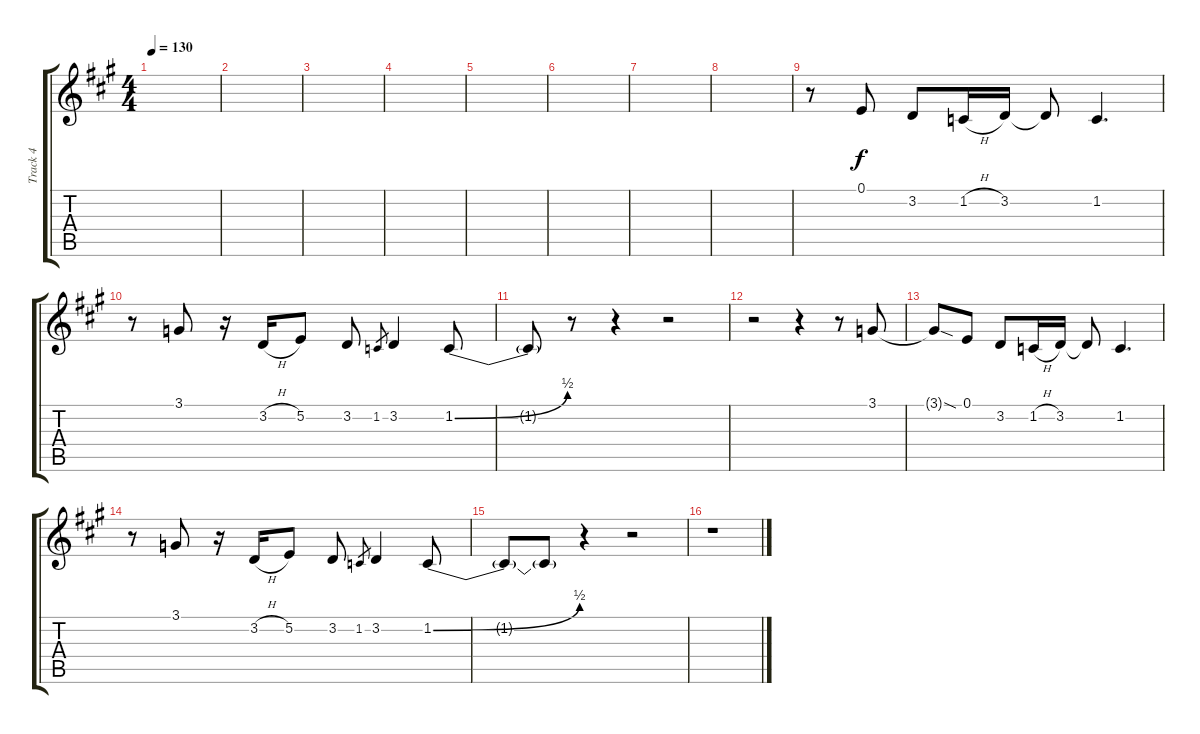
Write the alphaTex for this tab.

\track ("Track 4" "Track 4") {instrument tenorsax}
\staff {score tabs}
\tuning (E4 B3 G3 D3 A2 E2) {hide}
\ts (4 4)
\tempo 130
\clef g2
\ks a
|
|
|
|
|
|
|
|
r.8 0.1.8 3.2.8 1.2{h}.16 3.2.16 3.2{t}.8 1.2.4{d} |
r.8 3.1.8 r.16 3.2{h}.16 5.2.8 3.2.8 1.2.8{gr} 3.2.4 1.2{be (bend 0 0 60 2)}.8 |
1.2{t}.8 r.8 r.4 r.2 |
r.2 r.4 r.8 3.1.8 |
3.1{sod t}.8 0.1.8 3.2.8 1.2{h}.16 3.2.16 3.2{t}.8 1.2.4{d} |
r.8 3.1.8 r.16 3.2{h}.16 5.2.8 3.2.8 1.2.8{gr} 3.2.4 1.2{be (bend 0 0 60 2)}.8 |
1.2{t}.8 1.2{t}.8 r.4 r.2 |
r.1
